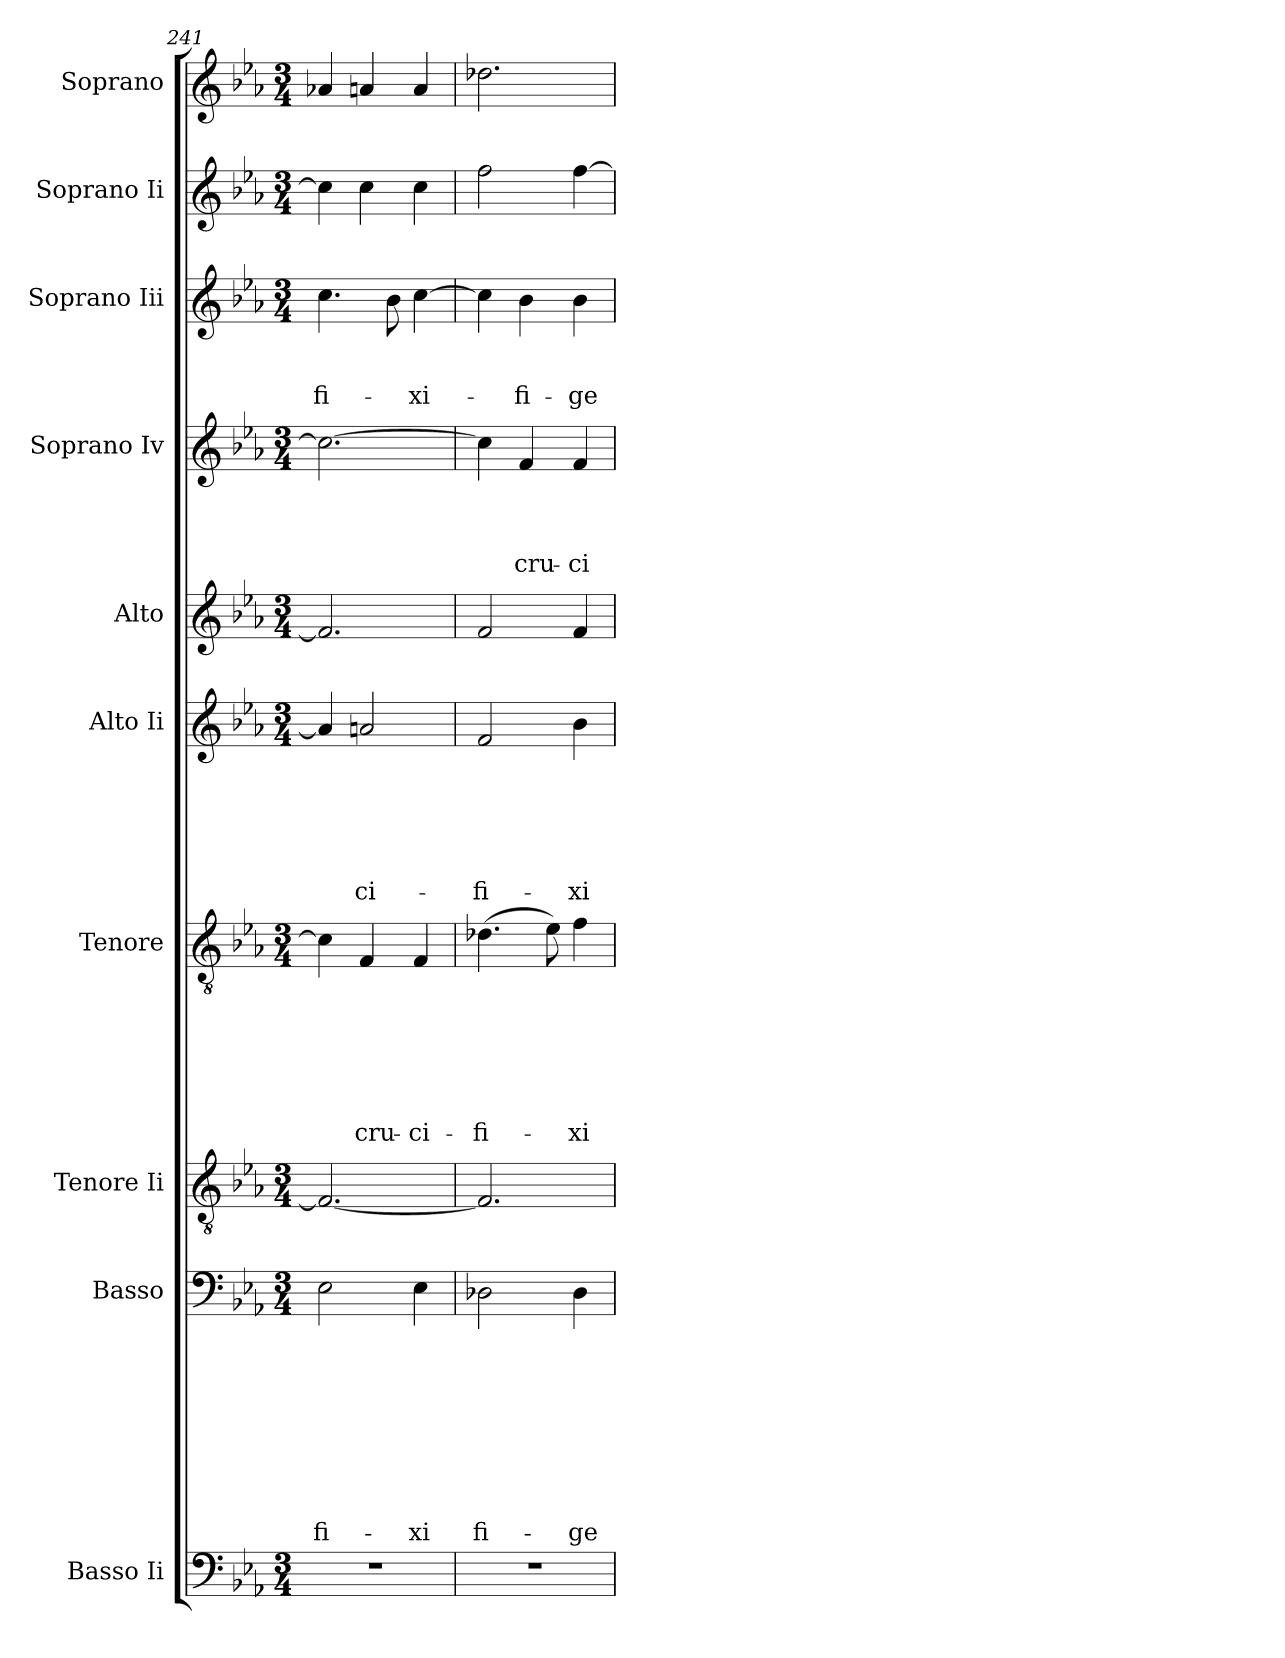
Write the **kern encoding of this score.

**kern	**kern	**text	**text	**text	**text	**text	**text	**text	**text	**text	**kern	**text	**kern	**text	**text	**text	**text	**text	**text	**text	**kern	**text	**text	**text	**text	**text	**text	**kern	**text	**kern	**text	**text	**text	**text	**kern	**text	**text	**text	**kern	**kern
*part10	*part9	*part9	*part9	*part9	*part9	*part9	*part9	*part9	*part9	*part9	*part8	*part8	*part7	*part7	*part7	*part7	*part7	*part7	*part7	*part7	*part6	*part6	*part6	*part6	*part6	*part6	*part6	*part5	*part5	*part4	*part4	*part4	*part4	*part4	*part3	*part3	*part3	*part3	*part2	*part1
*staff10	*staff9	*staff9	*staff9	*staff9	*staff9	*staff9	*staff9	*staff9	*staff9	*staff9	*staff8	*staff8	*staff7	*staff7	*staff7	*staff7	*staff7	*staff7	*staff7	*staff7	*staff6	*staff6	*staff6	*staff6	*staff6	*staff6	*staff6	*staff5	*staff5	*staff4	*staff4	*staff4	*staff4	*staff4	*staff3	*staff3	*staff3	*staff3	*staff2	*staff1
*I"Basso Ii	*I"Basso	*	*	*	*	*	*	*	*	*	*I"Tenore Ii	*	*I"Tenore	*	*	*	*	*	*	*	*I"Alto Ii	*	*	*	*	*	*	*I"Alto	*	*I"Soprano Iv	*	*	*	*	*I"Soprano Iii	*	*	*	*I"Soprano Ii	*I"Soprano
*clefF4	*clefF4	*	*	*	*	*	*	*	*	*	*clefGv2	*	*clefGv2	*	*	*	*	*	*	*	*clefG2	*	*	*	*	*	*	*clefG2	*	*clefG2	*	*	*	*	*clefG2	*	*	*	*clefG2	*clefG2
*k[b-e-a-]	*k[b-e-a-]	*	*	*	*	*	*	*	*	*	*k[b-e-a-]	*	*k[b-e-a-]	*	*	*	*	*	*	*	*k[b-e-a-]	*	*	*	*	*	*	*k[b-e-a-]	*	*k[b-e-a-]	*	*	*	*	*k[b-e-a-]	*	*	*	*k[b-e-a-]	*k[b-e-a-]
*E-:	*E-:	*	*	*	*	*	*	*	*	*	*E-:	*	*E-:	*	*	*	*	*	*	*	*E-:	*	*	*	*	*	*	*E-:	*	*E-:	*	*	*	*	*E-:	*	*	*	*E-:	*E-:
*M3/4	*M3/4	*	*	*	*	*	*	*	*	*	*M3/4	*	*M3/4	*	*	*	*	*	*	*	*M3/4	*	*	*	*	*	*	*M3/4	*	*M3/4	*	*	*	*	*M3/4	*	*	*	*M3/4	*M3/4
=241	=241	=241	=241	=241	=241	=241	=241	=241	=241	=241	=241	=241	=241	=241	=241	=241	=241	=241	=241	=241	=241	=241	=241	=241	=241	=241	=241	=241	=241	=241	=241	=241	=241	=241	=241	=241	=241	=241	=241	=241
!LO:N:vis=1	!	!	!	!	!	!	!	!	!	!LO:LY:b	!	!	!	!	!	!	!	!	!	!	!	!	!	!	!	!	!	!	!	!	!	!	!	!	!	!	!	!LO:LY:b	!	!
2.r	2E-\	.	.	.	.	.	.	.	.	-fi-	2.F/_	.	4c\]	.	.	.	.	.	.	.	4a/]	.	.	.	.	.	.	2.f/]	.	2.cc\_	.	.	.	.	4.cc\	.	.	-fi-	4cc\]	4a-X/
!	!	!	!	!	!	!	!	!	!	!	!	!	!	!	!	!	!	!	!	!LO:LY:b	!	!	!	!	!	!	!LO:LY:b	!	!	!	!	!	!	!	!	!	!	!	!	!
.	.	.	.	.	.	.	.	.	.	.	.	.	4F/	.	.	.	.	.	.	cru-	2an/	.	.	.	.	.	-ci-	.	.	.	.	.	.	.	.	.	.	.	4cc\	4an/
.	.	.	.	.	.	.	.	.	.	.	.	.	.	.	.	.	.	.	.	.	.	.	.	.	.	.	.	.	.	.	.	.	.	.	8b-\	.	.	.	.	.
!	!	!	!	!	!	!	!	!	!	!LO:LY:b	!	!	!	!	!	!	!	!	!	!LO:LY:b	!	!	!	!	!	!	!	!	!	!	!	!	!	!	!	!	!	!LO:LY:b	!	!
.	4E-\	.	.	.	.	.	.	.	.	-xi	.	.	4F/	.	.	.	.	.	.	-ci-	.	.	.	.	.	.	.	.	.	.	.	.	.	.	[>4cc\	.	.	-xi-	4cc\	4a/
!!LO:PB:g=z
=242	=242	=242	=242	=242	=242	=242	=242	=242	=242	=242	=242	=242	=242	=242	=242	=242	=242	=242	=242	=242	=242	=242	=242	=242	=242	=242	=242	=242	=242	=242	=242	=242	=242	=242	=242	=242	=242	=242	=242	=242
!LO:N:vis=1	!	!	!	!	!	!	!	!	!	!LO:LY:b	!	!	!	!	!	!	!	!	!	!LO:LY:b	!	!	!	!	!	!	!LO:LY:b	!	!	!	!	!	!	!	!	!	!	!	!	!
2.r	2D-X\	.	.	.	.	.	.	.	.	fi-	2.F/]	.	(>4.d-X\	.	.	.	.	.	.	-fi-	2f/	.	.	.	.	.	-fi-	2f/	.	4cc\]	.	.	.	.	4cc\]	.	.	.	2ff\	2.dd-X\
!	!	!	!	!	!	!	!	!	!	!	!	!	!	!	!	!	!	!	!	!	!	!	!	!	!	!	!	!	!	!	!	!	!	!LO:LY:b	!	!	!	!LO:LY:b	!	!
.	.	.	.	.	.	.	.	.	.	.	.	.	.	.	.	.	.	.	.	.	.	.	.	.	.	.	.	.	.	4f/	.	.	.	cru-	4b-\	.	.	-fi-	.	.
.	.	.	.	.	.	.	.	.	.	.	.	.	8e-\)	.	.	.	.	.	.	.	.	.	.	.	.	.	.	.	.	.	.	.	.	.	.	.	.	.	.	.
!	!	!	!	!	!	!	!	!	!	!LO:LY:b	!	!	!	!	!	!	!	!	!	!LO:LY:b	!	!	!	!	!	!	!LO:LY:b	!	!	!	!	!	!	!LO:LY:b	!	!	!	!LO:LY:b	!	!
.	4D-\	.	.	.	.	.	.	.	.	-ge	.	.	4f\	.	.	.	.	.	.	-xi	4b-\	.	.	.	.	.	-xi	4f/	.	4f/	.	.	.	-ci-	4b-\	.	.	-ge-	[>4ff\	.
=	=	=	=	=	=	=	=	=	=	=	=	=	=	=	=	=	=	=	=	=	=	=	=	=	=	=	=	=	=	=	=	=	=	=	=	=	=	=	=	=
*-	*-	*-	*-	*-	*-	*-	*-	*-	*-	*-	*-	*-	*-	*-	*-	*-	*-	*-	*-	*-	*-	*-	*-	*-	*-	*-	*-	*-	*-	*-	*-	*-	*-	*-	*-	*-	*-	*-	*-	*-
